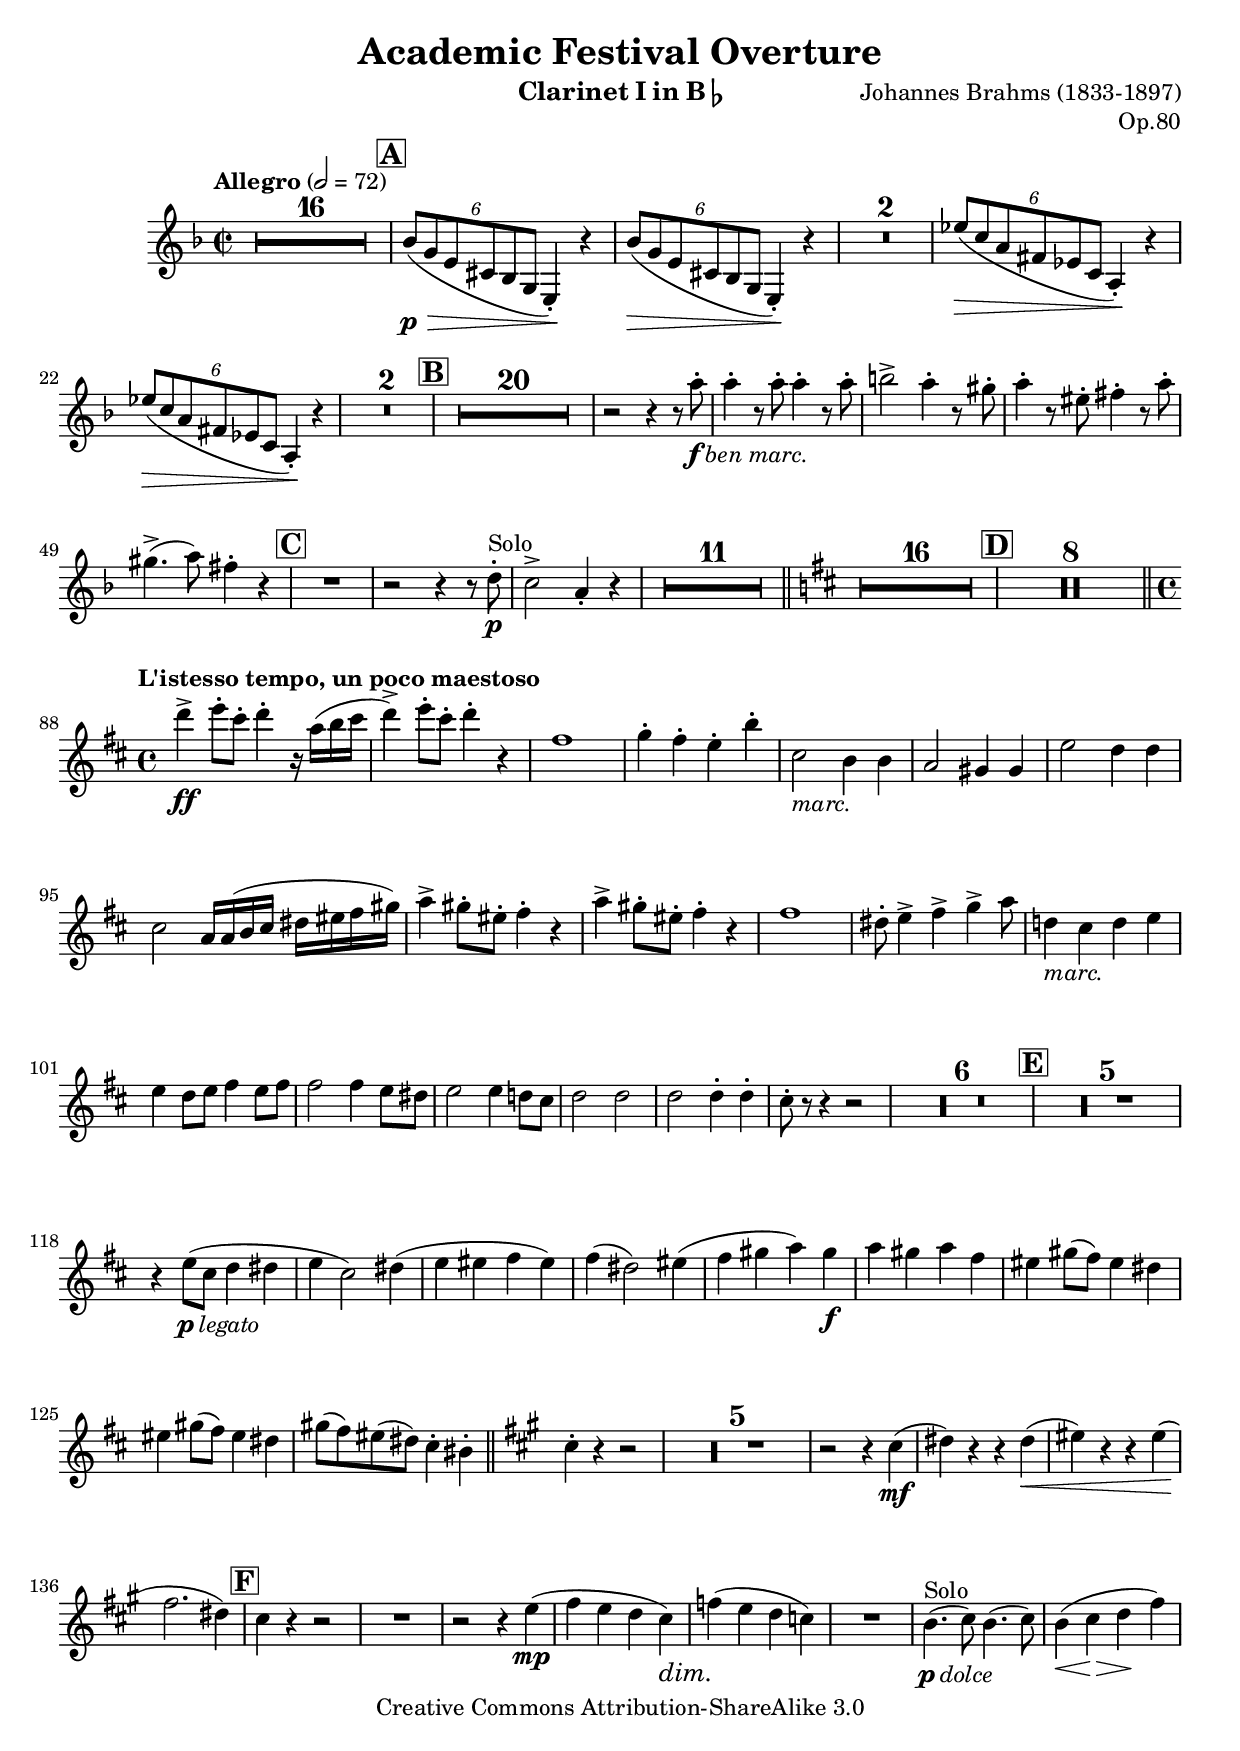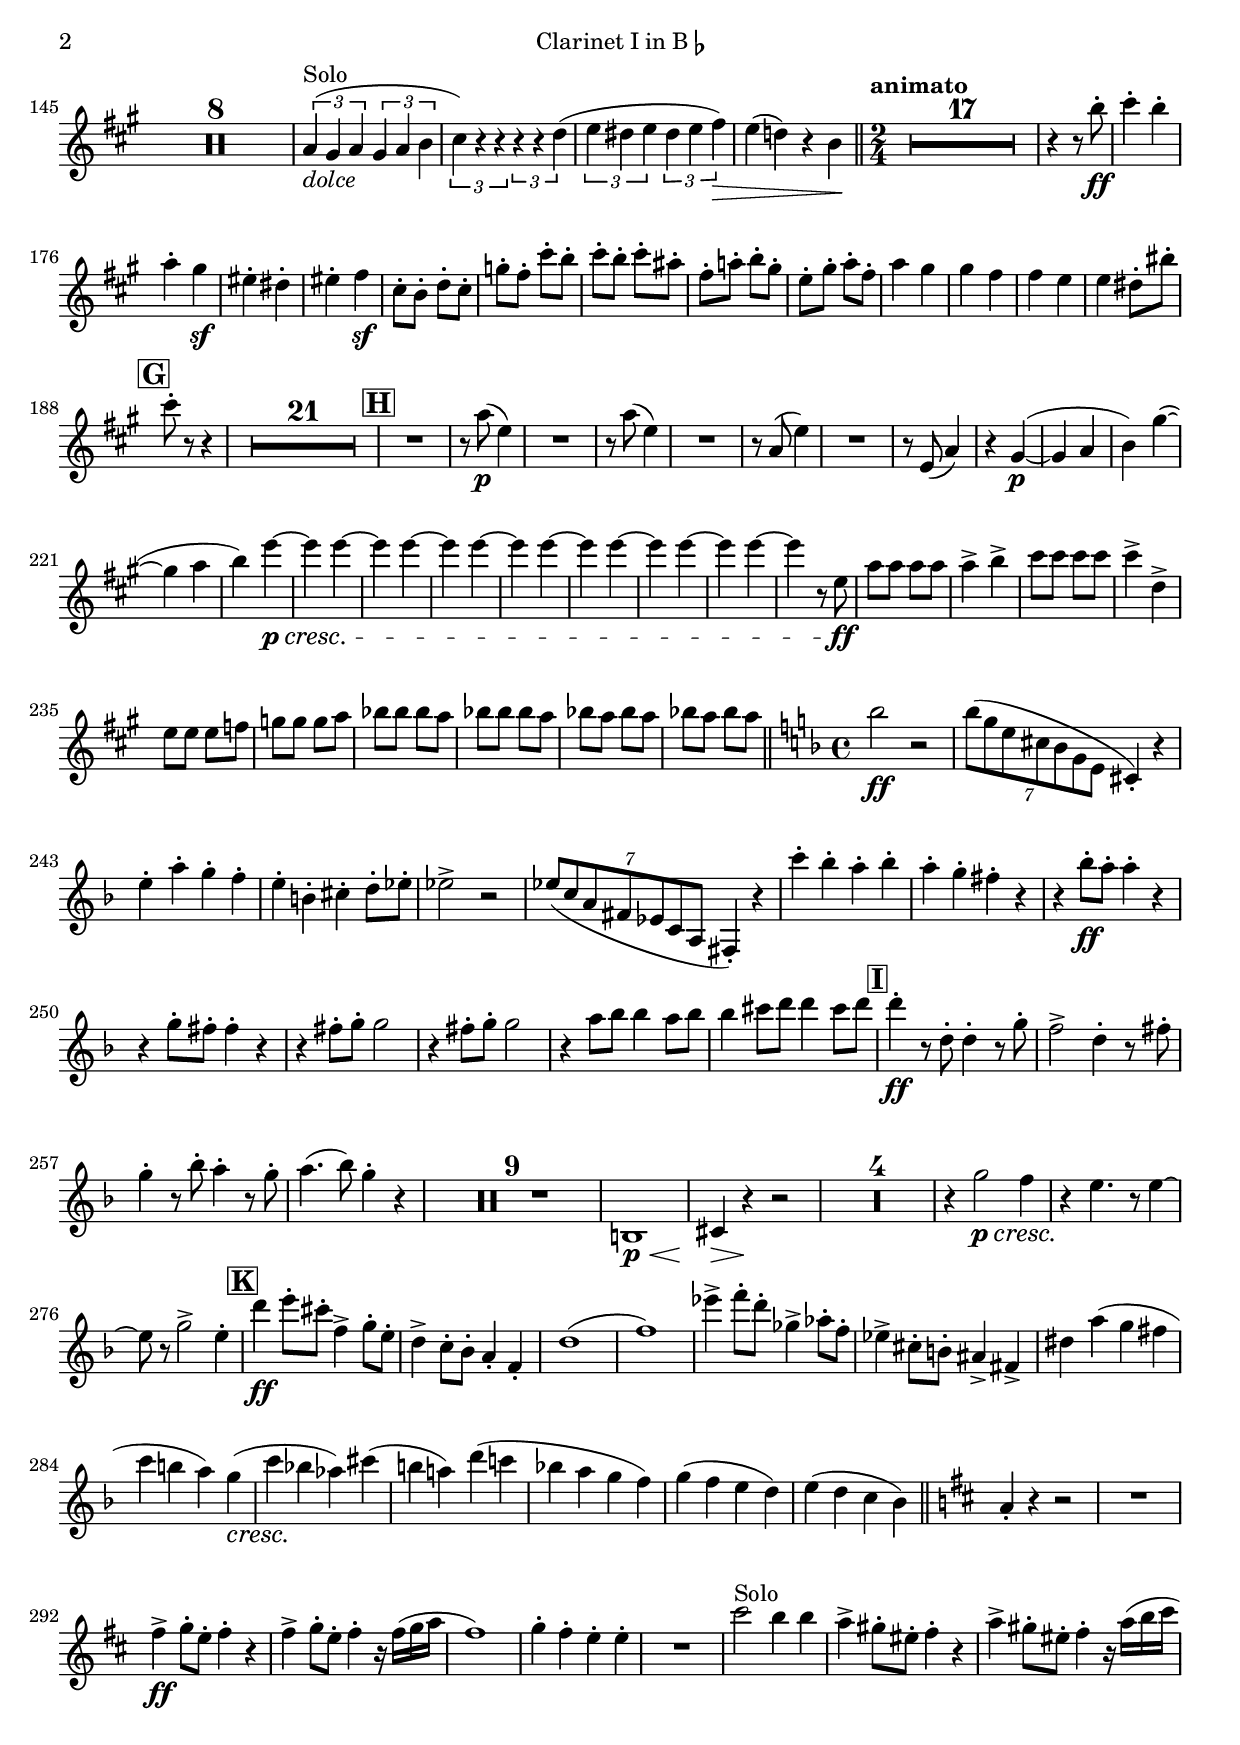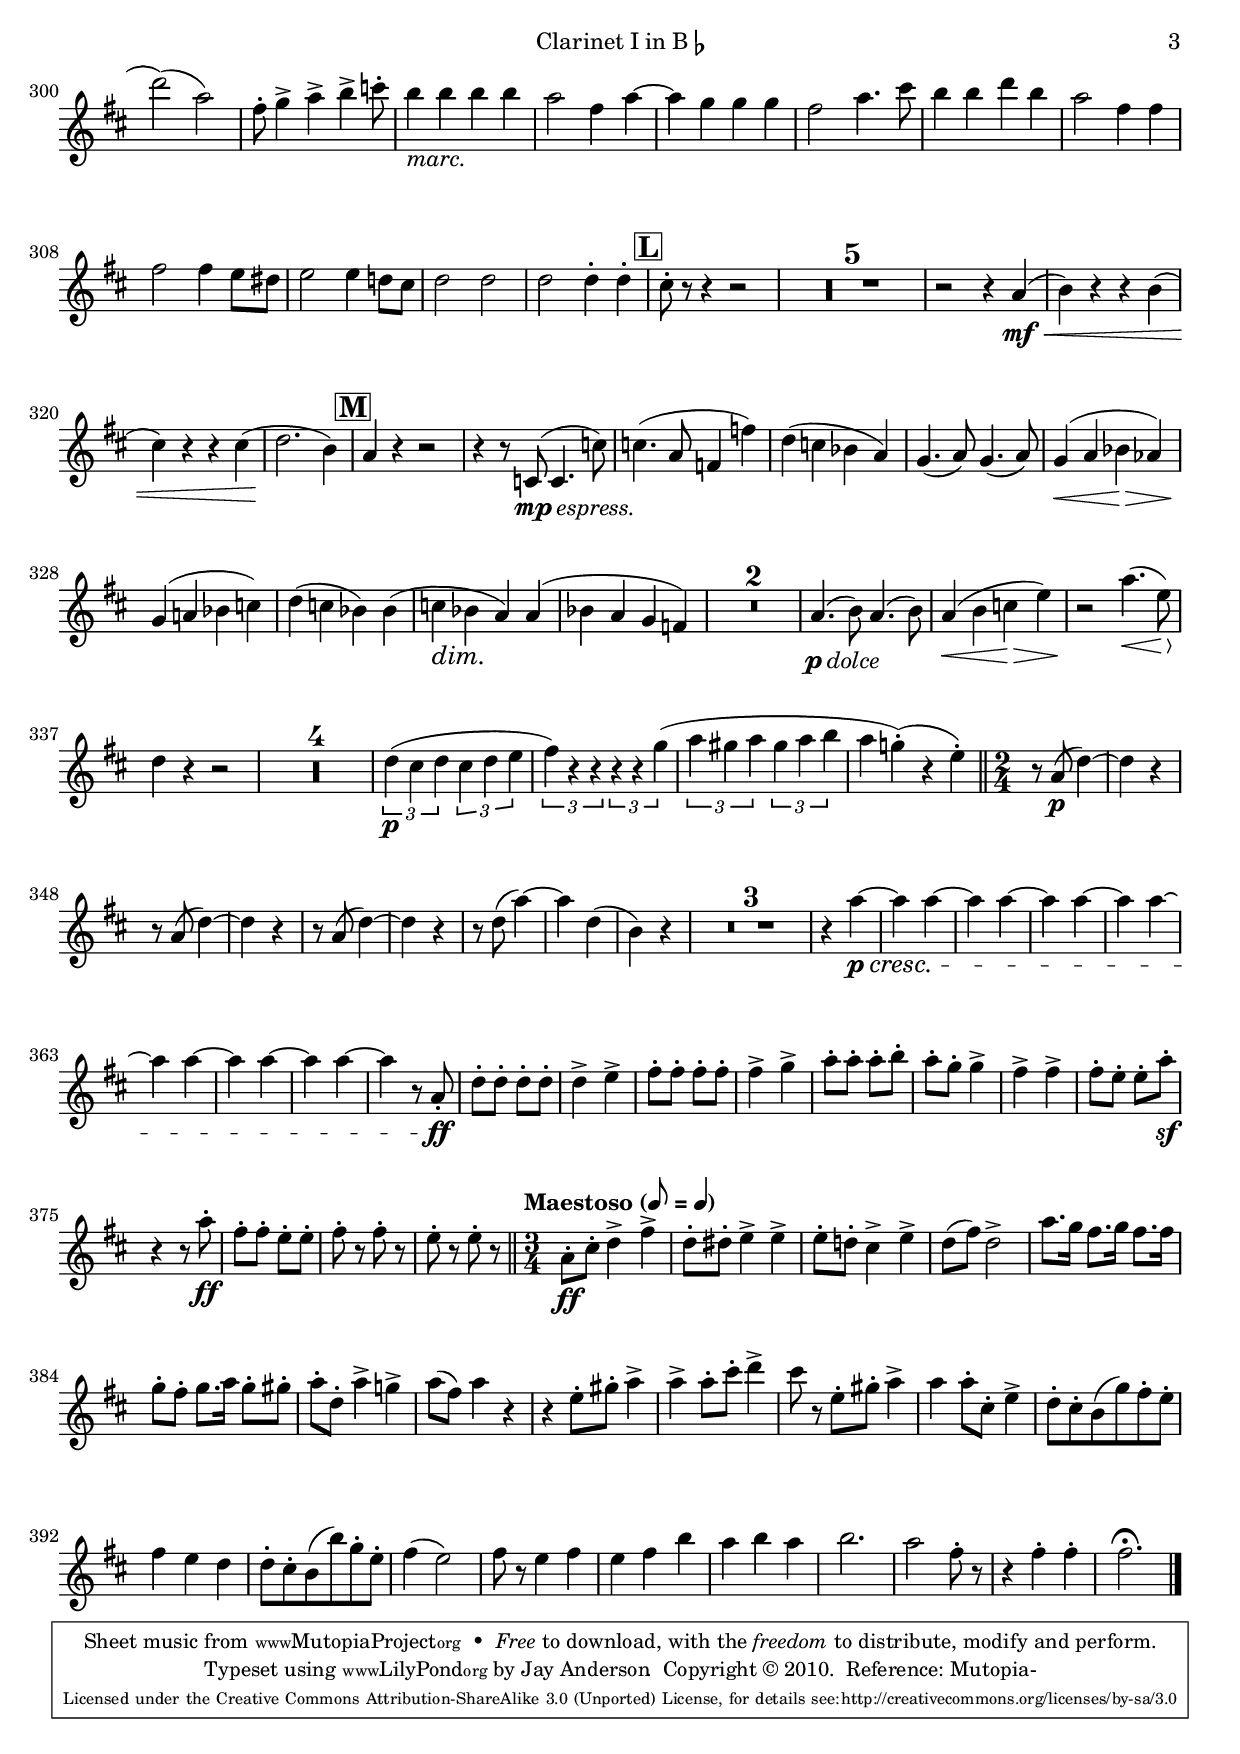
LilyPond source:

\version "2.13.51"

\include "defs.ily"
\include "clarinet1.ily"

instrument = \markup {Clarinet I in B\flat}

\include "header.ily"

\score
{
  \new Staff
  {
    << \removeWithTag #'score \clarinetOne \outline >>
  }
}
